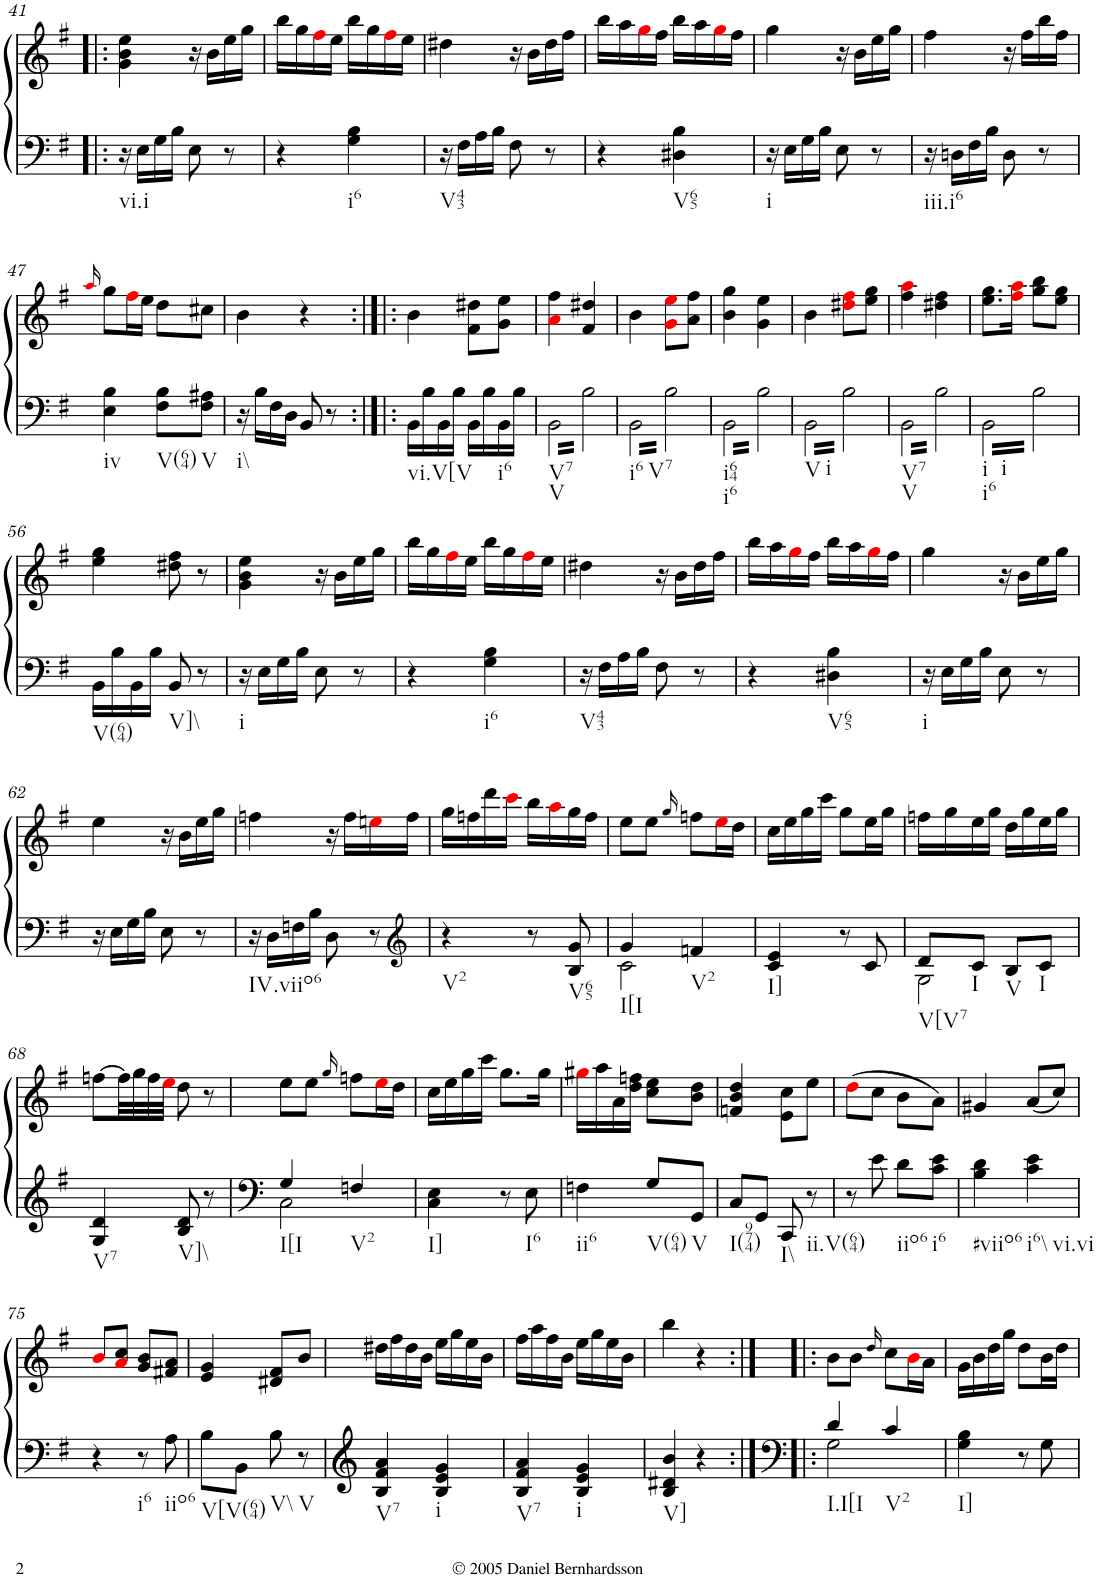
**kern	**kern
*part1	*part1
*staff2	*staff1
*I"Piano	*
*I'Pno.	*
!!LO:PB:g=z
*clefG2	*clefG2
*k[f#]	*k[f#]
*G:	*G:
*M2/4	*M2/4
=41!|:	=41!|:
16r	4g\ 4b\ 4ee\
16E\LL	.
16G\	.
16B\JJ	.
8E\	16r
.	16b\LL
8r	16ee\
.	16gg\JJ
=42	=42
4r	16bb\LL
.	16gg\
.	16ff#i\
.	16ee\JJ
4G\ 4B\	16bb\LL
.	16gg\
.	16ff#i\
.	16ee\JJ
=43	=43
16r	4dd#X\
16F#\LL	.
16A\	.
16B\JJ	.
8F#\	16r
.	16b\LL
8r	16dd#\
.	16ff#\JJ
=44	=44
4r	16bb\LL
.	16aa\
.	16ggi\
.	16ff#\JJ
4D#X\ 4B\	16bb\LL
.	16aa\
.	16ggi\
.	16ff#\JJ
=45	=45
16r	4gg\
16E\LL	.
16G\	.
16B\JJ	.
8E\	16r
.	16b\LL
8r	16ee\
.	16gg\JJ
=46	=46
16r	4ff#\
16Dn\LL	.
16F#\	.
16B\JJ	.
8D\	16r
.	16ff#\LL
8r	16bb\
.	16ff#\JJ
!!LO:LB:g=z
=47	=47
.	16qaai/
4E\ 4B\	8gg\L
.	16ff#i\L
.	16ee\JJ
8F#\ 8B\L	8dd\L
8F#\ 8A#X\J	8cc#X\J
=48	=48
16r	4b\
16B\LL	.
16F#\	.
16D\JJ	.
8BB/	4r
8r	.
=49:|!|:	=49:|!|:
16BB\LL	4b\
16B\	.
16BB\	.
16B\JJ	.
16BB\LL	8f#\ 8dd#X\L
16B\	.
16BB\	8g\ 8ee\J
16B\JJ	.
=50	=50
6.BB\	4ai\ 4ff#\
6.B\	4f#/ 4dd#X/
=51	=51
6.BB\	4b\
6.B\	8gi\ 8eei\L
.	8a\ 8ff#\J
=52	=52
6.BB\	4b\ 4gg\
6.B\	4g\ 4ee\
=53	=53
6.BB\	4b\
6.B\	8dd#Xi\ 8ff#i\L
.	8ee\ 8gg\J
=54	=54
6.BB\	4ff#\ 4aai\
6.B\	4dd#X\ 4ff#\
=55	=55
6.BB\	8.ee\ 8.gg\L
.	16ff#i\ 16aai\Jk
6.B\	8gg\ 8bb\L
.	8ee\ 8gg\J
!!LO:LB:g=z
=56	=56
16BB\LL	4ee\ 4gg\
16B\	.
16BB\	.
16B\JJ	.
8BB/	8dd#X\ 8ff#\
8r	8r
=57	=57
16r	4g\ 4b\ 4ee\
16E\LL	.
16G\	.
16B\JJ	.
8E\	16r
.	16b\LL
8r	16ee\
.	16gg\JJ
=58	=58
4r	16bb\LL
.	16gg\
.	16ff#i\
.	16ee\JJ
4G\ 4B\	16bb\LL
.	16gg\
.	16ff#i\
.	16ee\JJ
=59	=59
16r	4dd#X\
16F#\LL	.
16A\	.
16B\JJ	.
8F#\	16r
.	16b\LL
8r	16dd#\
.	16ff#\JJ
=60	=60
4r	16bb\LL
.	16aa\
.	16ggi\
.	16ff#\JJ
4D#X\ 4B\	16bb\LL
.	16aa\
.	16ggi\
.	16ff#\JJ
=61	=61
16r	4gg\
16E\LL	.
16G\	.
16B\JJ	.
8E\	16r
.	16b\LL
8r	16ee\
.	16gg\JJ
!!LO:LB:g=z
=62	=62
16r	4ee\
16E\LL	.
16G\	.
16B\JJ	.
8E\	16r
.	16b\LL
8r	16ee\
.	16gg\JJ
=63	=63
16r	4ffn\
16D\LL	.
16Fn\	.
16B\JJ	.
8D\	16r
.	16ff\LL
8r	16eeni\
*clefG2	*
.	16ff\JJ
=64	=64
4r	16gg\LL
.	16ffn\
.	16ddd\
.	16ccci\JJ
8r	16bb\LL
.	16aai\
8B/ 8g/	16gg\
.	16ff\JJ
=65	=65
*^	*
4g/	2c\	8ee\L
.	.	8ee\J
.	.	16qgg/
4fn/	.	8ffn\L
.	.	16eei\L
.	.	16dd\JJ
*v	*v	*
=66	=66
4c/ 4e/	16cc\LL
.	16ee\
.	16gg\
.	16ccc\JJ
8r	8gg\L
8c/	16ee\L
.	16gg\JJ
=67	=67
*^	*
8d/L	2G\	16ffn\LL
.	.	16gg\
8c/J	.	16ee\
.	.	16gg\JJ
8B/L	.	16dd\LL
.	.	16gg\
8c/J	.	16ee\
.	.	16gg\JJ
*v	*v	*
!!LO:LB:g=z
=68	=68
4G/ 4d/	[>8ffn\L
.	32ff\LL]
.	32gg\
.	32ff\
.	32eei\JJJ
8B/ 8d/	8dd\
8r	8r
=69	=69
*^	*
4G/	2C\	8ee\L
.	.	8ee\J
.	.	16qgg/
4Fn/	.	8ffn\L
.	.	16eei\L
.	.	16dd\JJ
*v	*v	*
=70	=70
4C\ 4E\	16cc\LL
.	16ee\
.	16gg\
.	16ccc\JJ
8r	8.gg\L
8E\	.
.	16gg\Jk
=71	=71
4Fn\	16gg#Xi\LL
.	16aa\
.	16a\
.	16dd\ 16ffn\JJ
8G/L	8cc\ 8ee\L
8GG/J	8b\ 8dd\J
=72	=72
8C/L	4fn/ 4b/ 4dd/
8GG/J	.
8CC/	8e\ 8cc\L
8r	8ee\J
=73	=73
8r	(8ddi\L
8e\	8cc\J
8d\L	8b\L
8c\ 8e\J	8a\J)
=74	=74
4B\ 4d\	4g#X/
4c\ 4e\	(8a/L
.	8cc/J)
!!LO:LB:g=z
=75	=75
4r	8bi/L
.	8ai/ 8cc/J
8r	8g/ 8b/L
8A\	8f#X/ 8a/J
=76	=76
8B\L	4e/ 4g/
8BB\J	.
8B\	8d#X/ 8f#/L
8r	8b/J
=77	=77
4B/ 4f#/ 4a/	16dd#X\LL
.	16ff#\
.	16dd#\
.	16b\JJ
4B/ 4e/ 4g/	16ee\LL
.	16gg\
.	16ee\
.	16b\JJ
=78	=78
4B/ 4f#/ 4a/	16ff#\LL
.	16aa\
.	16ff#\
.	16b\JJ
4B/ 4e/ 4g/	16ee\LL
.	16gg\
.	16ee\
.	16b\JJ
=79	=79
4B/ 4d#X/ 4b/	4bb\
4r	4r
=80:|!|:	=80:|!|:
*^	*
4d/	2G\	8b\L
.	.	8b\J
.	.	16qdd/
4c/	.	8cc\L
.	.	16bi\L
.	.	16a\JJ
*v	*v	*
=81	=81
4G\ 4B\	16g\LL
.	16b\
.	16dd\
.	16gg\JJ
8r	8dd\L
8G\	16b\L
.	16dd\JJ
=	=
*-	*-
